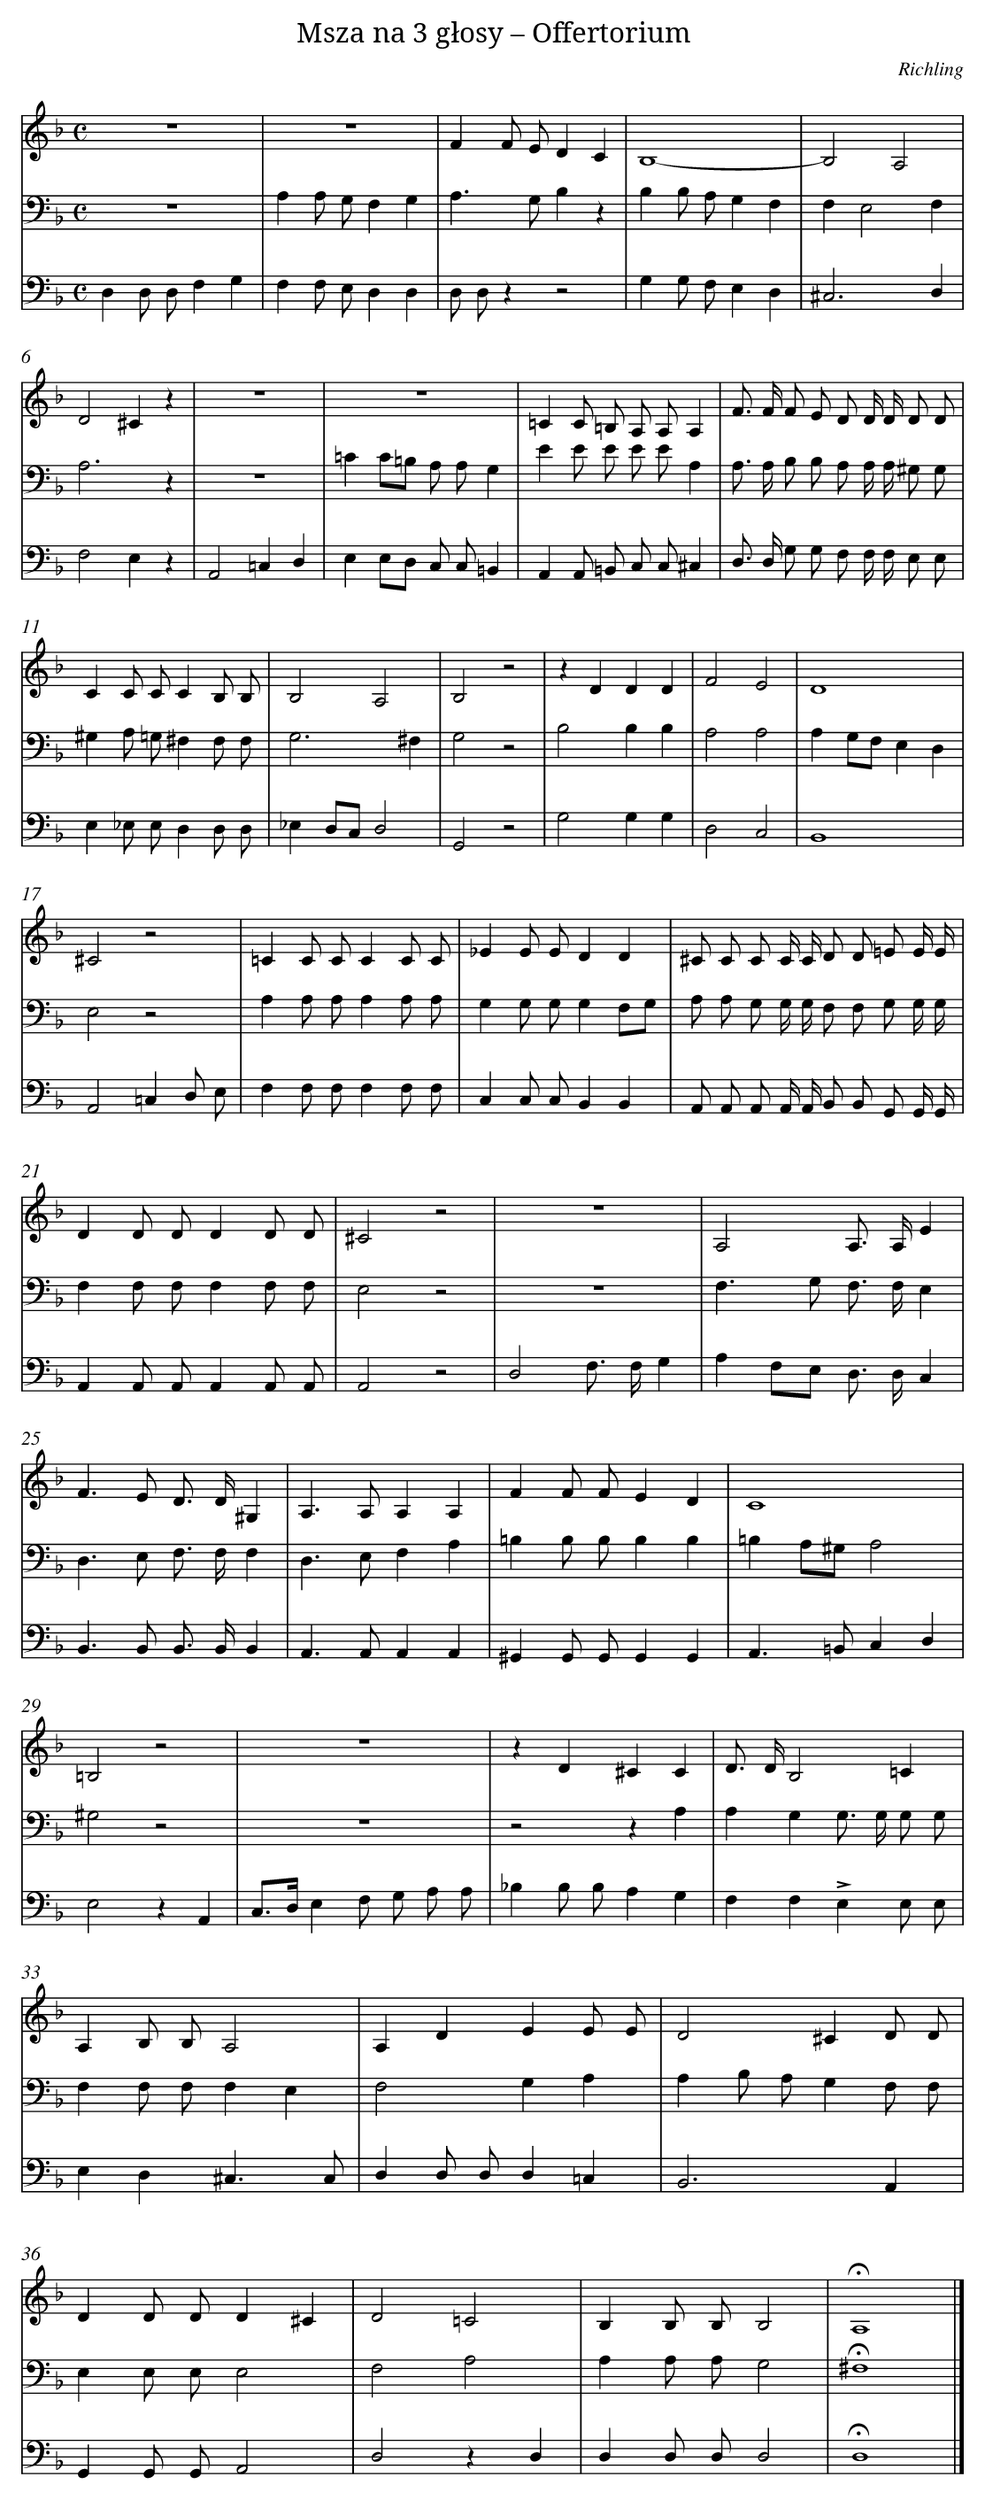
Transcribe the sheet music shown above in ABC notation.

X:1
T: Msza na 3 głosy – Offertorium
C: Richling
L: 1/8
M: C
V: 1 clef=treble
V: 2 clef=bass
V: 3 clef=bass
K: F
[V:1] z8 |
[V:2] z8 |
[V:3] D,2D, D,F,2G,2 |
[V:1] z8 |
[V:2] A,2A, G,F,2G,2 |
[V:3] F,2F, E,D,2D,2 |
[V:1] F2F ED2C2 |
[V:2] A,2>G,2B,2z2 |
[V:3] D, D,z2z4 |
[V:1] B,8- |
[V:2] B,2B, A,G,2F,2 |
[V:3] G,2G, F,E,2D,2 |
[V:1] B,4A,4 |
[V:2] F,2E,4F,2 |
[V:3] ^C,6D,2 |
[V:1] D4^C2z2 |
[V:2] A,6z2 |
[V:3] F,4E,2z2 |
[V:1] z8 |
[V:2] z8 |
[V:3] A,,4=C,2D,2 |
[V:1] z8 |
[V:2] =C2C=B, A, A,G,2 |
[V:3] E,2E,D, C, C,=B,,2 |
[V:1] =C2C =B, A, A,A,2 |
[V:2] E2E E E EA,2 |
[V:3] A,,2A,, =B,, C, C,^C,2 |
[V:1] F> F F E D D/ D/ D D |
[V:2] A,> A, B, B, A, A,/ A,/ ^G, G, |
[V:3] D,> D, G, G, F, F,/ F,/ E, E, |
[V:1] C2C CC2B, B, |
[V:2] ^G,2A, =G,^F,2F, F, |
[V:3] E,2_E, E,D,2D, D, |
[V:1] B,4A,4 |
[V:2] G,6^F,2 |
[V:3] _E,2D,C,D,4 |
[V:1] B,4z4 |
[V:2] G,4z4 |
[V:3] G,,4z4 |
[V:1] z2D2D2D2 |
[V:2] B,4B,2B,2 |
[V:3] G,4G,2G,2 |
[V:1] F4E4 |
[V:2] A,4A,4 |
[V:3] D,4C,4 |
[V:1] D8 |
[V:2] A,2G,F,E,2D,2 |
[V:3] B,,8 |
[V:1] ^C4z4 |
[V:2] E,4z4 |
[V:3] A,,4=C,2D, E, |
[V:1] =C2C CC2C C |
[V:2] A,2A, A,A,2A, A, |
[V:3] F,2F, F,F,2F, F, |
[V:1] _E2E ED2D2 |
[V:2] G,2G, G,G,2F,G, |
[V:3] C,2C, C,B,,2B,,2 |
[V:1] ^C C C C/ C/ D D =E E/ E/ |
[V:2] A, A, G, G,/ G,/ F, F, G, G,/ G,/ |
[V:3] A,, A,, A,, A,,/ A,,/ B,, B,, G,, G,,/ G,,/ |
[V:1] D2D DD2D D |
[V:2] F,2F, F,F,2F, F, |
[V:3] A,,2A,, A,,A,,2A,, A,, |
[V:1] ^C4z4 |
[V:2] E,4z4 |
[V:3] A,,4z4 |
[V:1] z8 |
[V:2] z8 |
[V:3] D,4F,> F,G,2 |
[V:1] A,4A,> A,E2 |
[V:2] F,2>G,2 F,> F,E,2 |
[V:3] A,2F,E, D,> D,C,2 |
[V:1] F2>E2 D> D^G,2 |
[V:2] D,2>E,2 F,> F,F,2 |
[V:3] B,,2>B,,2 B,,> B,,B,,2 |
[V:1] A,2>A,2A,2A,2 |
[V:2] D,2>E,2F,2A,2 |
[V:3] A,,2>A,,2A,,2A,,2 |
[V:1] F2F FE2D2 |
[V:2] =B,2B, B,B,2B,2 |
[V:3] ^G,,2G,, G,,G,,2G,,2 |
[V:1] C8 |
[V:2] =B,2A,^G,A,4 |
[V:3] A,,2>=B,,2C,2D,2 |
[V:1] =B,4z4 |
[V:2] ^G,4z4 |
[V:3] E,4z2A,,2 |
[V:1] z8 |
[V:2] z8 |
[V:3] C,>D,E,2F, G, A, A, |
[V:1] z2D2^C2C2 |
[V:2] z4z2A,2 |
[V:3] _B,2B, B,A,2G,2 |
[V:1] D> DB,4=C2 |
[V:2] A,2G,2G,> G, G, G, |
[V:3] F,2F,2!accent!E,2E, E, |
[V:1] A,2B, B,A,4 |
[V:2] F,2F, F,F,2E,2 |
[V:3] E,2D,2^C,3C, |
[V:1] A,2D2E2E E |
[V:2] F,4G,2A,2 |
[V:3] D,2D, D,D,2=C,2 |
[V:1] D4^C2D D |
[V:2] A,2B, A,G,2F, F, |
[V:3] B,,6A,,2 |
[V:1] D2D DD2^C2 |
[V:2] E,2E, E,E,4 |
[V:3] G,,2G,, G,,A,,4 |
[V:1] D4=C4 |
[V:2] F,4A,4 |
[V:3] D,4z2D,2 |
[V:1] B,2B, B,B,4 |
[V:2] A,2A, A,G,4 |
[V:3] D,2D, D,D,4 |
[V:1] !fermata!A,8 |]
[V:2] !fermata!^F,8 |]
[V:3] !fermata!D,8 |]
